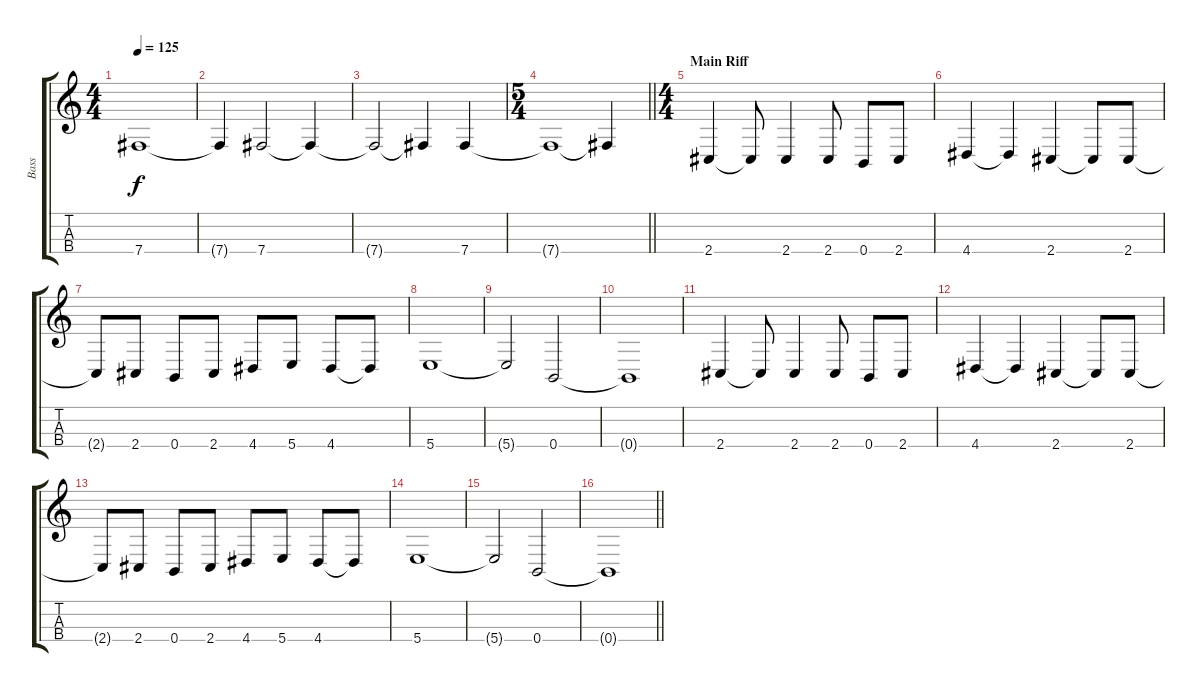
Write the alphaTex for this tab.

\track ("Bass" "Bass") {instrument electricbassfinger}
\staff {score tabs}
\tuning (D3 A2 E2 B1) {hide}
\ts (4 4)
\tempo 125
\clef g2
\ks c
7.4{t}.1{dy f} |
7.4{t}.4 7.4.2 7.4{t}.4 |
7.4{t}.2 7.4{t}.4 7.4.4 |
\ts (5 4)
\barLineRight lightlight
7.4{t}.1 7.4{t}.4 |
\ts (4 4)
\section ("" "Main Riff")
2.4.4 2.4{t}.8 2.4.4 2.4.8 0.4.8 2.4.8 |
4.4.4 4.4{t}.4 2.4.4 2.4{t}.8 2.4.8 |
2.4{t}.8 2.4.8 0.4.8 2.4.8 4.4.8 5.4.8 4.4.8 4.4{t}.8 |
5.4.1 |
5.4{t}.2 0.4.2 |
0.4{t}.1 |
2.4.4 2.4{t}.8 2.4.4 2.4.8 0.4.8 2.4.8 |
4.4.4 4.4{t}.4 2.4.4 2.4{t}.8 2.4.8 |
2.4{t}.8 2.4.8 0.4.8 2.4.8 4.4.8 5.4.8 4.4.8 4.4{t}.8 |
5.4.1 |
5.4{t}.2 0.4.2 |
\barLineRight lightlight
0.4{t}.1
